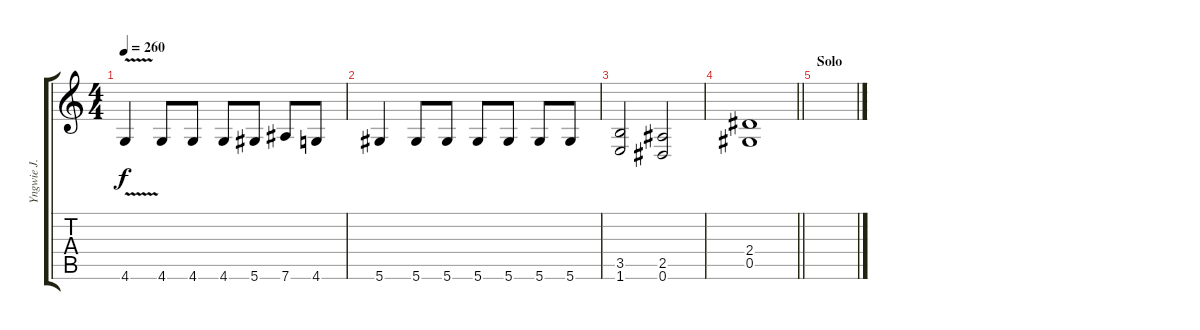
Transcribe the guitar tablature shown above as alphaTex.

\track ("Yngwie J. Malmsteen" "Yngwie J. ") {instrument overdrivenguitar}
\staff {score tabs}
\tuning (Eb4 Bb3 Gb3 Db3 Ab2 Eb2) {hide}
\ts (4 4)
\tempo 260
\clef g2
\ks c
4.6{v}.4{dy f} 4.6.8 4.6.8 4.6.8 5.6.8 7.6.8 4.6.8 |
5.6.4 5.6.8 5.6.8 5.6.8 5.6.8 5.6.8 5.6.8 |
(3.5 1.6).2 (2.5 0.6).2 |
\barLineRight lightlight
(2.4 0.5).1 |
\section ("" "Solo")
